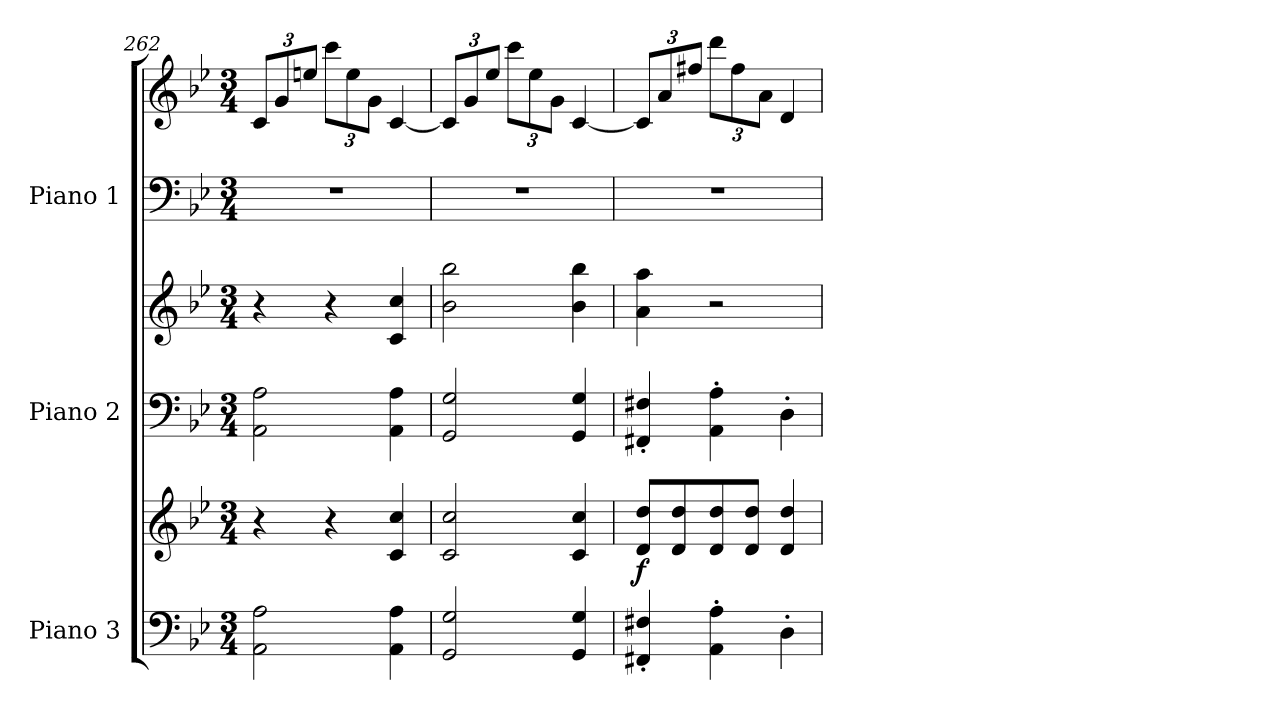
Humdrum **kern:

**kern	**kern	**dynam	**kern	**kern	**kern	**kern
*part3	*part3	*part3	*part2	*part2	*part1	*part1
*staff6	*staff5	*staff5/6	*staff4	*staff3	*staff2	*staff1
*I"Piano 3	*	*	*I"Piano 2	*	*I"Piano 1	*
*I'Pno. 3	*	*	*I'Pno. 2	*	*I'Pno. 1	*
*clefF4	*clefG2	*	*clefF4	*clefG2	*clefF4	*clefG2
*k[b-e-]	*k[b-e-]	*	*k[b-e-]	*k[b-e-]	*k[b-e-]	*k[b-e-]
*M3/4	*M3/4	*	*M3/4	*M3/4	*M3/4	*M3/4
*	*	*	*	*	*	*Xbrackettup
=262	=262	=262	=262	=262	=262	=262
2AA\ 2A\	4r	.	2AA\ 2A\	4r	2.r	12c/L
.	.	.	.	.	.	12g/
.	.	.	.	.	.	12een/J
.	4r	.	.	4r	.	12ccc\L
.	.	.	.	.	.	12ee\
.	.	.	.	.	.	12g\J
4AA\ 4A\	4c/ 4cc/	.	4AA\ 4A\	4c/ 4cc/	.	[4c/
=263	=263	=263	=263	=263	=263	=263
2GG/ 2G/	2c/ 2cc/	.	2GG/ 2G/	2b-\ 2bb-\	2.r	12c/L]
.	.	.	.	.	.	12g/
.	.	.	.	.	.	12ee-/J
.	.	.	.	.	.	12ccc\L
.	.	.	.	.	.	12ee-\
.	.	.	.	.	.	12g\J
4GG/ 4G/	4c/ 4cc/	.	4GG/ 4G/	4b-\ 4bb-\	.	[4c/
!!LO:LB:g=z
=264	=264	=264	=264	=264	=264	=264
!	!	!LO:DY:b	!	!	!	!
4FF#X/' 4F#X/'	8d/ 8dd/L	f	4FF#X/' 4F#X/'	4a\ 4aa\	2.r	12c/L]
.	.	.	.	.	.	12a/
.	8d/ 8dd/	.	.	.	.	.
.	.	.	.	.	.	12ff#X/J
4AA\' 4A\'	8d/ 8dd/	.	4AA\' 4A\'	2r	.	12ddd\L
.	.	.	.	.	.	12ff#\
.	8d/ 8dd/J	.	.	.	.	.
.	.	.	.	.	.	12a\J
4D'\	4d/ 4dd/	.	4D'\	.	.	4d/
=	=	=	=	=	=	=
*-	*-	*-	*-	*-	*-	*-
